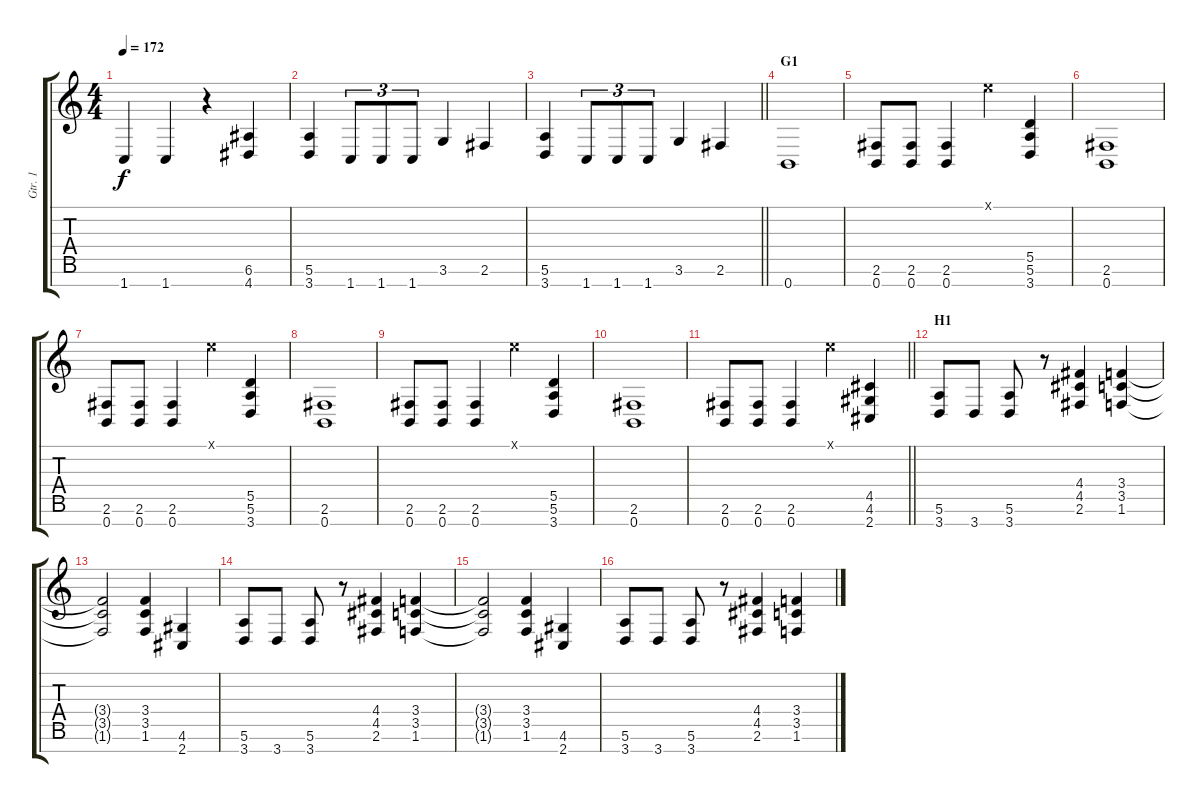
\track ("Gtr. 1" "Gtr. 1") {instrument distortionguitar}
\staff {score tabs}
\tuning (E4 B3 G3 D3 A2 E2 B1) {hide}
\ts (4 4)
\tempo 172
\clef g2
\ks c
1.7.4{dy f} 1.7.4 r.4 (6.6 4.7).4 |
(5.6 3.7).4 1.7.8{tu (3 2)} 1.7.8{tu (3 2)} 1.7.8{tu (3 2)} 3.6.4 2.6.4 |
\barLineRight lightlight
(5.6 3.7).4 1.7.8{tu (3 2)} 1.7.8{tu (3 2)} 1.7.8{tu (3 2)} 3.6.4 2.6.4 |
\section ("" "G1")
0.7.1 |
(2.6 0.7).8 (2.6 0.7).8 (2.6 0.7).4 0.1{x}.4 (5.5 5.6 3.7).4 |
(2.6 0.7).1 |
(2.6 0.7).8 (2.6 0.7).8 (2.6 0.7).4 0.1{x}.4 (5.5 5.6 3.7).4 |
(2.6 0.7).1 |
(2.6 0.7).8 (2.6 0.7).8 (2.6 0.7).4 0.1{x}.4 (5.5 5.6 3.7).4 |
(2.6 0.7).1 |
\barLineRight lightlight
(2.6 0.7).8 (2.6 0.7).8 (2.6 0.7).4 0.1{x}.4 (4.5 4.6 2.7).4 |
\section ("" "H1")
(5.6 3.7).8 3.7.8 (5.6 3.7).8 r.8 (4.4 4.5 2.6).4 (3.4 3.5 1.6).4 |
(3.4{t} 3.5{t} 1.6{t}).2 (3.4 3.5 1.6).4 (4.6 2.7).4 |
(5.6 3.7).8 3.7.8 (5.6 3.7).8 r.8 (4.4 4.5 2.6).4 (3.4 3.5 1.6).4 |
(3.4{t} 3.5{t} 1.6{t}).2 (3.4 3.5 1.6).4 (4.6 2.7).4 |
(5.6 3.7).8 3.7.8 (5.6 3.7).8 r.8 (4.4 4.5 2.6).4 (3.4 3.5 1.6).4
